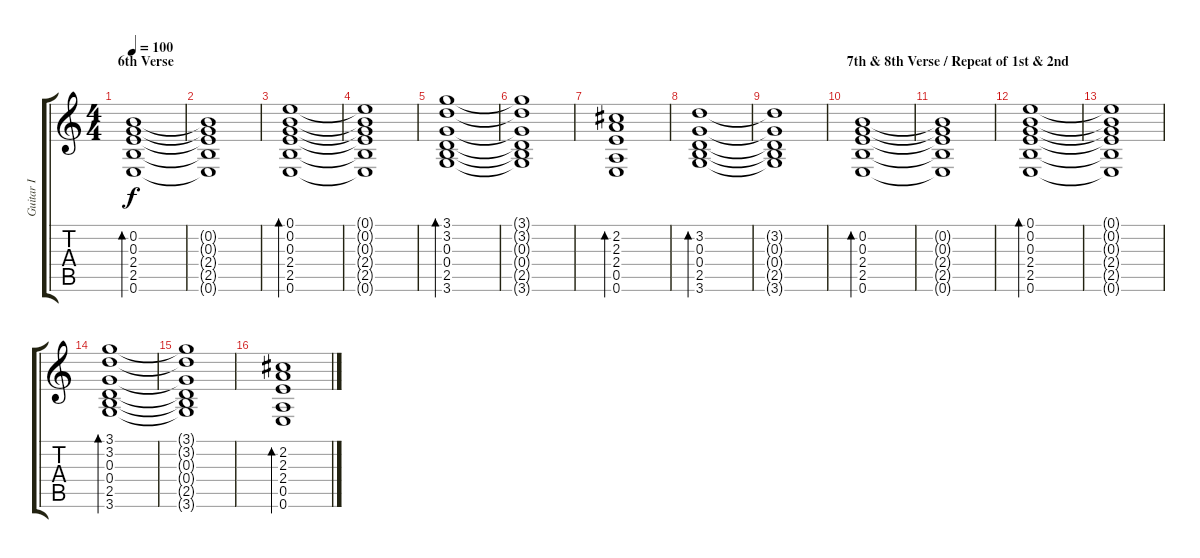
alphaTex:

\track ("Guitar I" "Guitar I") {instrument electricguitarclean}
\staff {score tabs}
\tuning (E4 B3 G3 D3 A2 E2) {hide}
\ts (4 4)
\section ("" "6th Verse")
\tempo 100
\clef g2
\ks c
(0.2 0.3 2.4 2.5 0.6).1{bd 120 dy f} |
(0.2{t} 0.3{t} 2.4{t} 2.5{t} 0.6{t}).1 |
(0.1 0.2 0.3 2.4 2.5 0.6).1{bd 120} |
(0.1{t} 0.2{t} 0.3{t} 2.4{t} 2.5{t} 0.6{t}).1 |
(3.1 3.2 0.3 0.4 2.5 3.6).1{bd 120} |
(3.1{t} 3.2{t} 0.3{t} 0.4{t} 2.5{t} 3.6{t}).1 |
(2.2 2.3 2.4 0.5 0.6).1{bd 120} |
(3.2 0.3 0.4 2.5 3.6).1{bd 120} |
(3.2{t} 0.3{t} 0.4{t} 2.5{t} 3.6{t}).1 |
\section ("" "7th & 8th Verse / Repeat of 1st & 2nd")
(0.2 0.3 2.4 2.5 0.6).1{bd 120} |
(0.2{t} 0.3{t} 2.4{t} 2.5{t} 0.6{t}).1 |
(0.1 0.2 0.3 2.4 2.5 0.6).1{bd 120} |
(0.1{t} 0.2{t} 0.3{t} 2.4{t} 2.5{t} 0.6{t}).1 |
(3.1 3.2 0.3 0.4 2.5 3.6).1{bd 120} |
(3.1{t} 3.2{t} 0.3{t} 0.4{t} 2.5{t} 3.6{t}).1 |
(2.2 2.3 2.4 0.5 0.6).1{bd 120}
